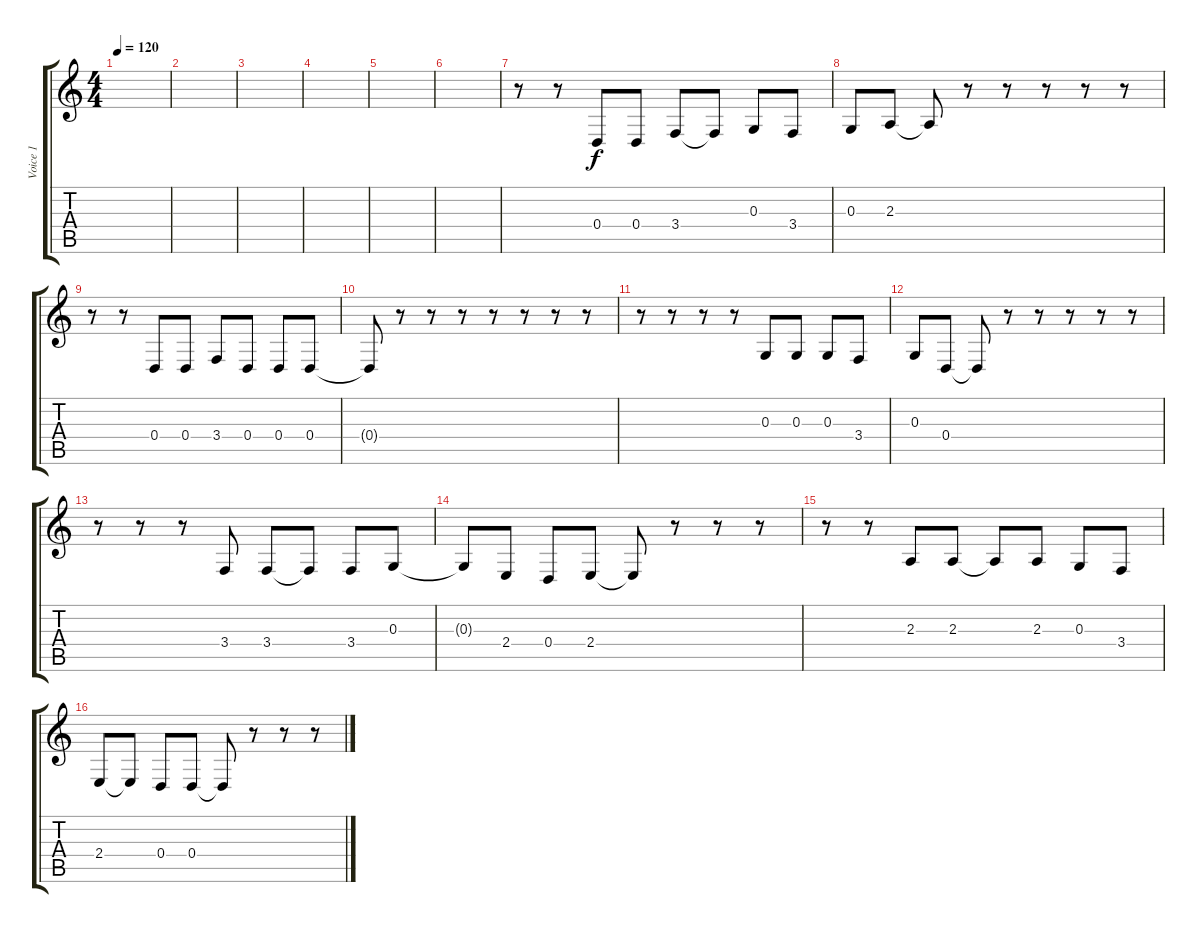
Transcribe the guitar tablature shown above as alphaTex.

\track ("Voice 1" "Voice 1") {instrument baritonesax}
\staff {score tabs}
\tuning (E4 B3 G3 D3 A2 E2) {hide}
\ts (4 4)
\tempo 120
\clef g2
\ks c
|
|
|
|
|
|
r.8 r.8 0.4.8 0.4.8 3.4.8 3.4{t}.8 0.3.8 3.4.8 |
0.3.8 2.3.8 2.3{t}.8 r.8 r.8 r.8 r.8 r.8 |
r.8 r.8 0.4.8 0.4.8 3.4.8 0.4.8 0.4.8 0.4.8 |
0.4{t}.8 r.8 r.8 r.8 r.8 r.8 r.8 r.8 |
r.8 r.8 r.8 r.8 0.3.8 0.3.8 0.3.8 3.4.8 |
0.3.8 0.4.8 0.4{t}.8 r.8 r.8 r.8 r.8 r.8 |
r.8 r.8 r.8 3.4.8 3.4.8 3.4{t}.8 3.4.8 0.3.8 |
0.3{t}.8 2.4.8 0.4.8 2.4.8 2.4{t}.8 r.8 r.8 r.8 |
r.8 r.8 2.3.8 2.3.8 2.3{t}.8 2.3.8 0.3.8 3.4.8 |
2.4.8 2.4{t}.8 0.4.8 0.4.8 0.4{t}.8 r.8 r.8 r.8
